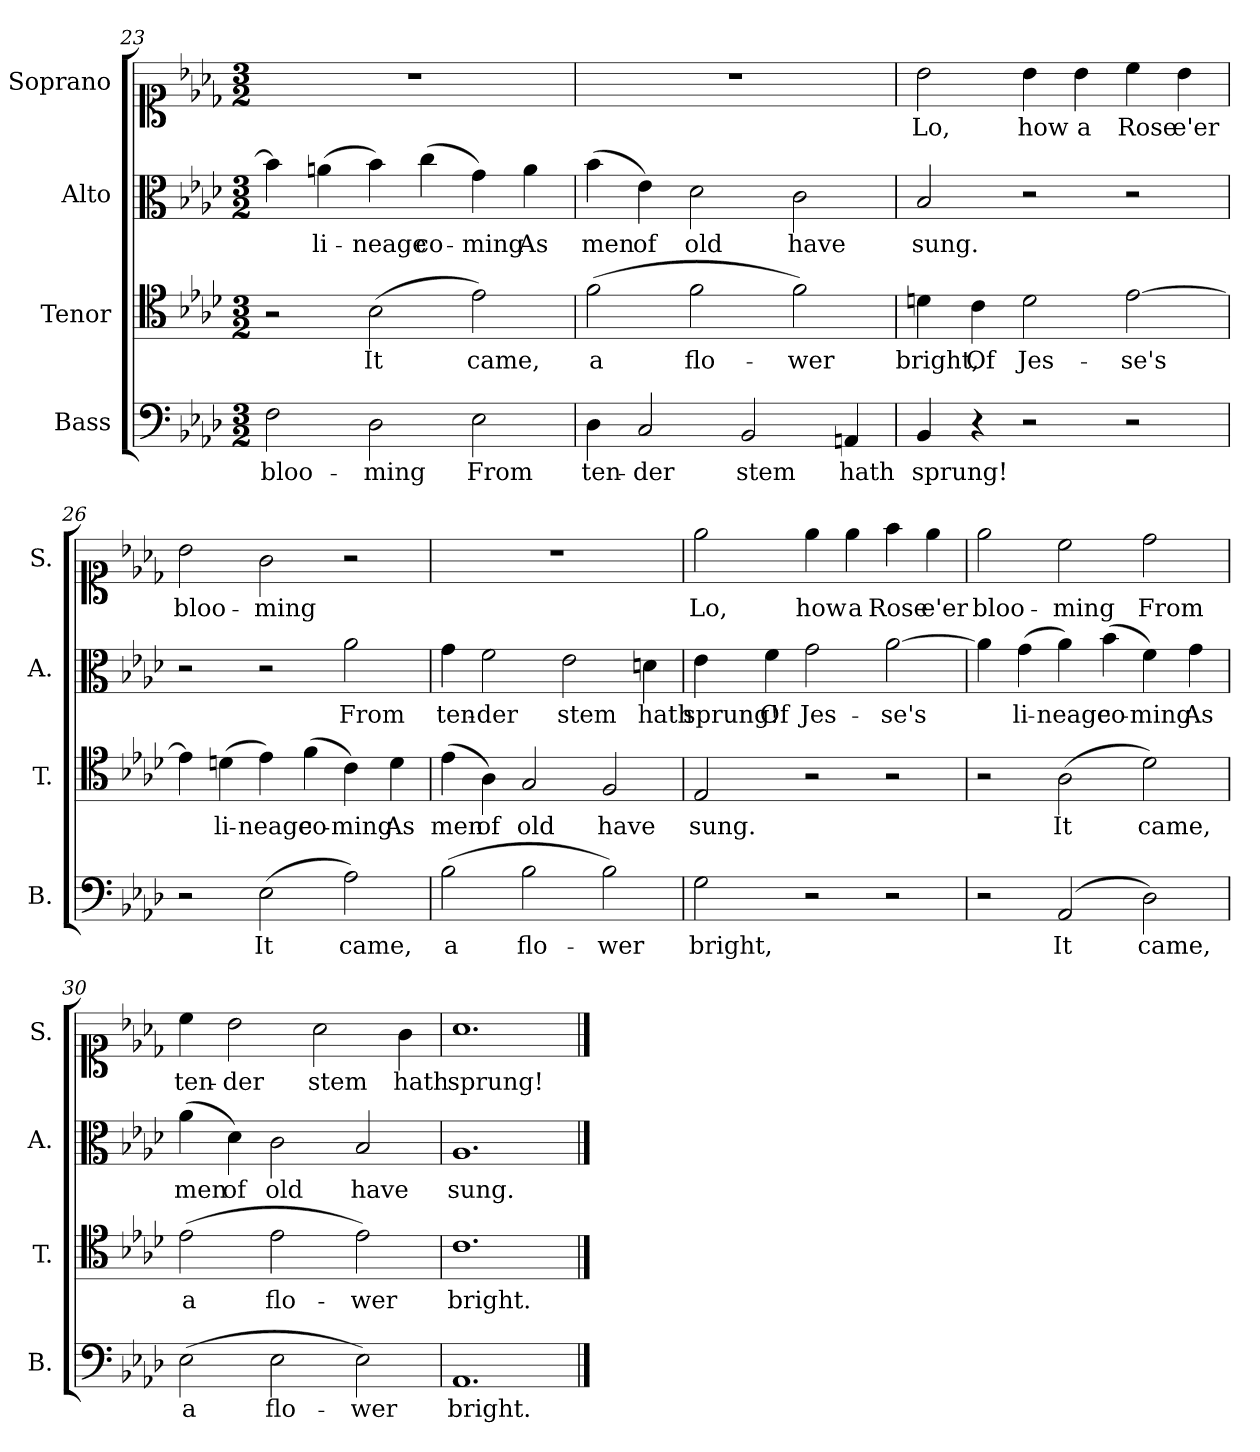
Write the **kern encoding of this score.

**kern	**text	**kern	**text	**kern	**text	**kern	**text
*part4	*part4	*part3	*part3	*part2	*part2	*part1	*part1
*staff4	*staff4	*staff3	*staff3	*staff2	*staff2	*staff1	*staff1
*I"Bass	*	*I"Tenor	*	*I"Alto	*	*I"Soprano	*
*I'B.	*	*I'T.	*	*I'A.	*	*I'S.	*
*clefF4	*	*clefC4	*	*clefC3	*	*clefC1	*
*k[b-e-a-d-]	*	*k[b-e-a-d-]	*	*k[b-e-a-d-]	*	*k[b-e-a-d-]	*
*M3/2	*	*M3/2	*	*M3/2	*	*M3/2	*
=23	=23	=23	=23	=23	=23	=23	=23
!	!LO:LY:b	!	!	!	!	!	!
2F\	bloo-	2r	.	4b-\]	.	1.r	.
!	!	!	!	!	!LO:LY:b	!	!
.	.	.	.	(>4an\	li-	.	.
!	!LO:LY:b	!	!LO:LY:b	!	!LO:LY:b	!	!
2D-\	-ming	(>2B-\	It	4b-\)	-neage	.	.
!	!	!	!	!	!LO:LY:b	!	!
.	.	.	.	(>4cc\	co-	.	.
!	!LO:LY:b	!	!LO:LY:b	!	!LO:LY:b	!	!
2E-\	From	2e-\)	came,	4g\)	-ming	.	.
!	!	!	!	!	!LO:LY:b	!	!
.	.	.	.	4a\	As	.	.
=24	=24	=24	=24	=24	=24	=24	=24
!	!LO:LY:b	!	!LO:LY:b	!	!LO:LY:b	!	!
4D-\	ten-	(>2f\	a	(>4b-\	men	1.r	.
!	!LO:LY:b	!	!	!	!LO:LY:b	!	!
2C/	-der	.	.	4e-\)	of	.	.
!	!	!	!LO:LY:b	!	!LO:LY:b	!	!
.	.	2f\	flo-	2d-\	old	.	.
!	!LO:LY:b	!	!	!	!	!	!
2BB-/	stem	.	.	.	.	.	.
!	!	!	!LO:LY:b	!	!LO:LY:b	!	!
.	.	2f\)	-wer	2c\	have	.	.
!	!LO:LY:b	!	!	!	!	!	!
4AAn/	hath	.	.	.	.	.	.
=25	=25	=25	=25	=25	=25	=25	=25
!	!LO:LY:b	!	!LO:LY:b	!	!LO:LY:b	!	!LO:LY:b
4BB-/	sprung!	4dn\	bright,	2B-/	sung.	2b-\	Lo,
!	!	!	!LO:LY:b	!	!	!	!
4r	.	4c\	Of	.	.	.	.
!	!	!	!LO:LY:b	!	!	!	!LO:LY:b
2r	.	2d\	Jes-	2r	.	4b-\	how
!	!	!	!	!	!	!	!LO:LY:b
.	.	.	.	.	.	4b-\	a
!	!	!	!LO:LY:b	!	!	!	!LO:LY:b
2r	.	[2e-\	-se's	2r	.	4cc\	Rose
!	!	!	!	!	!	!	!LO:LY:b
.	.	.	.	.	.	4b-\	e'er
=26	=26	=26	=26	=26	=26	=26	=26
!	!	!	!	!	!	!	!LO:LY:b
2r	.	4e-\]	.	2r	.	2b-\	bloo-
!	!	!	!LO:LY:b	!	!	!	!
.	.	(>4dn\	li-	.	.	.	.
!	!LO:LY:b	!	!LO:LY:b	!	!	!	!LO:LY:b
(>2E-\	It	4e-\)	-neage	2r	.	2g\	-ming
!	!	!	!LO:LY:b	!	!	!	!
.	.	(>4f\	co-	.	.	.	.
!	!LO:LY:b	!	!LO:LY:b	!	!LO:LY:b	!	!
2A-\)	came,	4c\)	-ming	2a-\	From	2r	.
!	!	!	!LO:LY:b	!	!	!	!
.	.	4d\	As	.	.	.	.
=27	=27	=27	=27	=27	=27	=27	=27
!	!LO:LY:b	!	!LO:LY:b	!	!LO:LY:b	!	!
(>2B-\	a	(>4e-\	men	4g\	ten-	1.r	.
!	!	!	!LO:LY:b	!	!LO:LY:b	!	!
.	.	4A-\)	of	2f\	-der	.	.
!	!LO:LY:b	!	!LO:LY:b	!	!	!	!
2B-\	flo-	2G/	old	.	.	.	.
!	!	!	!	!	!LO:LY:b	!	!
.	.	.	.	2e-\	stem	.	.
!	!LO:LY:b	!	!LO:LY:b	!	!	!	!
2B-\)	-wer	2F/	have	.	.	.	.
!	!	!	!	!	!LO:LY:b	!	!
.	.	.	.	4dn\	hath	.	.
=28	=28	=28	=28	=28	=28	=28	=28
!	!LO:LY:b	!	!LO:LY:b	!	!LO:LY:b	!	!LO:LY:b
2G\	bright,	2E-/	sung.	4e-\	sprung!	2ee-\	Lo,
!	!	!	!	!	!LO:LY:b	!	!
.	.	.	.	4f\	Of	.	.
!	!	!	!	!	!LO:LY:b	!	!LO:LY:b
2r	.	2r	.	2g\	Jes-	4ee-\	how
!	!	!	!	!	!	!	!LO:LY:b
.	.	.	.	.	.	4ee-\	a
!	!	!	!	!	!LO:LY:b	!	!LO:LY:b
2r	.	2r	.	[2a-\	-se's	4ff\	Rose
!	!	!	!	!	!	!	!LO:LY:b
.	.	.	.	.	.	4ee-\	e'er
=29	=29	=29	=29	=29	=29	=29	=29
!	!	!	!	!	!	!	!LO:LY:b
2r	.	2r	.	4a-\]	.	2ee-\	bloo-
!	!	!	!	!	!LO:LY:b	!	!
.	.	.	.	(>4g\	li-	.	.
!	!LO:LY:b	!	!LO:LY:b	!	!LO:LY:b	!	!LO:LY:b
(>2AA-/	It	(>2A-\	It	4a-\)	-neage	2cc\	-ming
!	!	!	!	!	!LO:LY:b	!	!
.	.	.	.	(>4b-\	co-	.	.
!	!LO:LY:b	!	!LO:LY:b	!	!LO:LY:b	!	!LO:LY:b
2D-\)	came,	2d-\)	came,	4f\)	-ming	2dd-\	From
!	!	!	!	!	!LO:LY:b	!	!
.	.	.	.	4g\	As	.	.
=30	=30	=30	=30	=30	=30	=30	=30
!	!LO:LY:b	!	!LO:LY:b	!	!LO:LY:b	!	!LO:LY:b
(>2E-\	a	(>2e-\	a	(>4a-\	men	4cc\	ten-
!	!	!	!	!	!LO:LY:b	!	!LO:LY:b
.	.	.	.	4d-\)	of	2b-\	-der
!	!LO:LY:b	!	!LO:LY:b	!	!LO:LY:b	!	!
2E-\	flo-	2e-\	flo-	2c\	old	.	.
!	!	!	!	!	!	!	!LO:LY:b
.	.	.	.	.	.	2a-\	stem
!	!LO:LY:b	!	!LO:LY:b	!	!LO:LY:b	!	!
2E-\)	-wer	2e-\)	-wer	2B-/	have	.	.
!	!	!	!	!	!	!	!LO:LY:b
.	.	.	.	.	.	4g\	hath
=31	=31	=31	=31	=31	=31	=31	=31
!	!LO:LY:b	!	!LO:LY:b	!	!LO:LY:b	!	!LO:LY:b
1.AA-	bright.	1.c	bright.	1.A-	sung.	1.a-	sprung!
==	==	==	==	==	==	==	==
*-	*-	*-	*-	*-	*-	*-	*-
